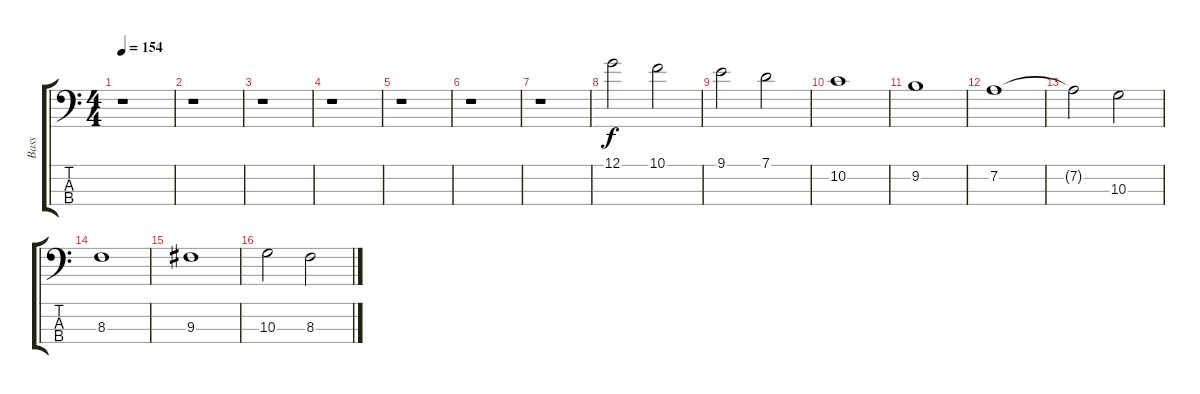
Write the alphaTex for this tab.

\track ("Bass" "Bass") {instrument electricbasspick}
\staff {score tabs}
\tuning (G2 D2 A1 E1) {hide}
\ts (4 4)
\tempo 154
\clef f4
\ks c
r.1{dy f instrument electricbasspick} |
r.1 |
r.1 |
r.1 |
r.1 |
r.1 |
r.1 |
12.1.2 10.1.2 |
9.1.2 7.1.2 |
10.2.1 |
9.2.1 |
7.2.1 |
7.2{t}.2 10.3.2 |
8.3.1 |
9.3.1 |
10.3.2 8.3.2
